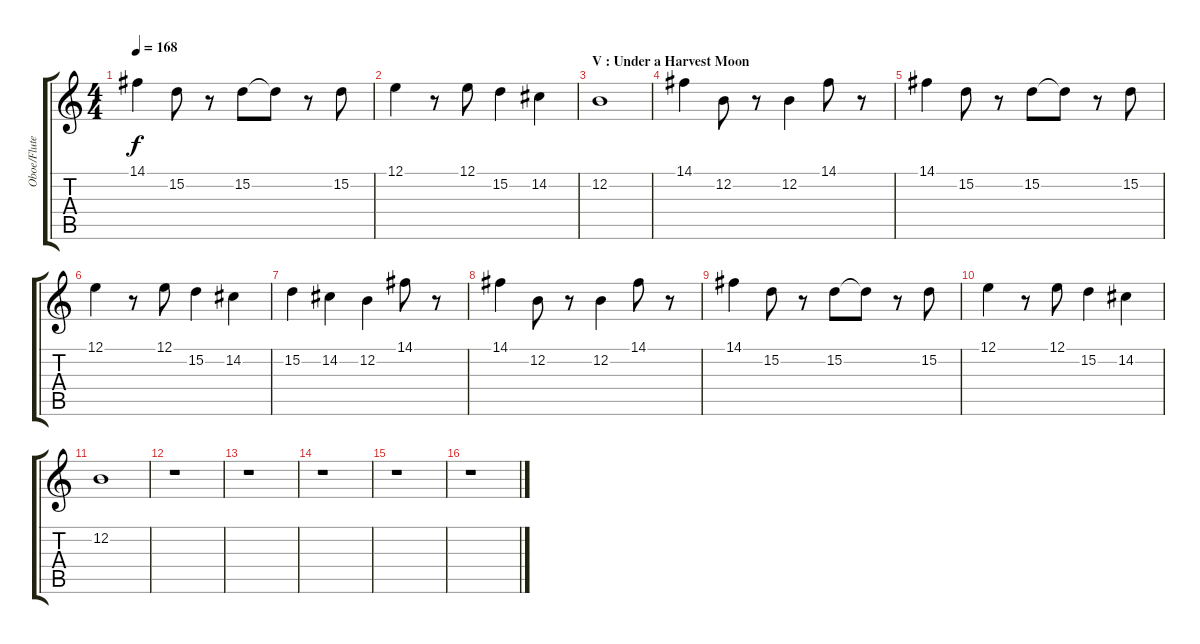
\track ("Oboe/Flute" "Oboe/Flute") {instrument flute}
\staff {score tabs}
\tuning (E4 B3 G3 D3 A2 E2) {hide}
\ts (4 4)
\tempo 168
\clef g2
\ks c
14.1.4{dy f} 15.2.8 r.8 15.2.8 15.2{t}.8 r.8 15.2.8 |
12.1.4 r.8 12.1.8 15.2.4 14.2.4 |
\section ("" "V : Under a Harvest Moon")
12.2.1 |
14.1.4 12.2.8 r.8 12.2.4 14.1.8 r.8 |
14.1.4 15.2.8 r.8 15.2.8 15.2{t}.8 r.8 15.2.8 |
12.1.4 r.8 12.1.8 15.2.4 14.2.4 |
15.2.4 14.2.4 12.2.4 14.1.8 r.8 |
14.1.4 12.2.8 r.8 12.2.4 14.1.8 r.8 |
14.1.4 15.2.8 r.8 15.2.8 15.2{t}.8 r.8 15.2.8 |
12.1.4 r.8 12.1.8 15.2.4 14.2.4 |
12.2.1 |
\section ("" "")
r.1 |
r.1 |
r.1 |
r.1 |
r.1
